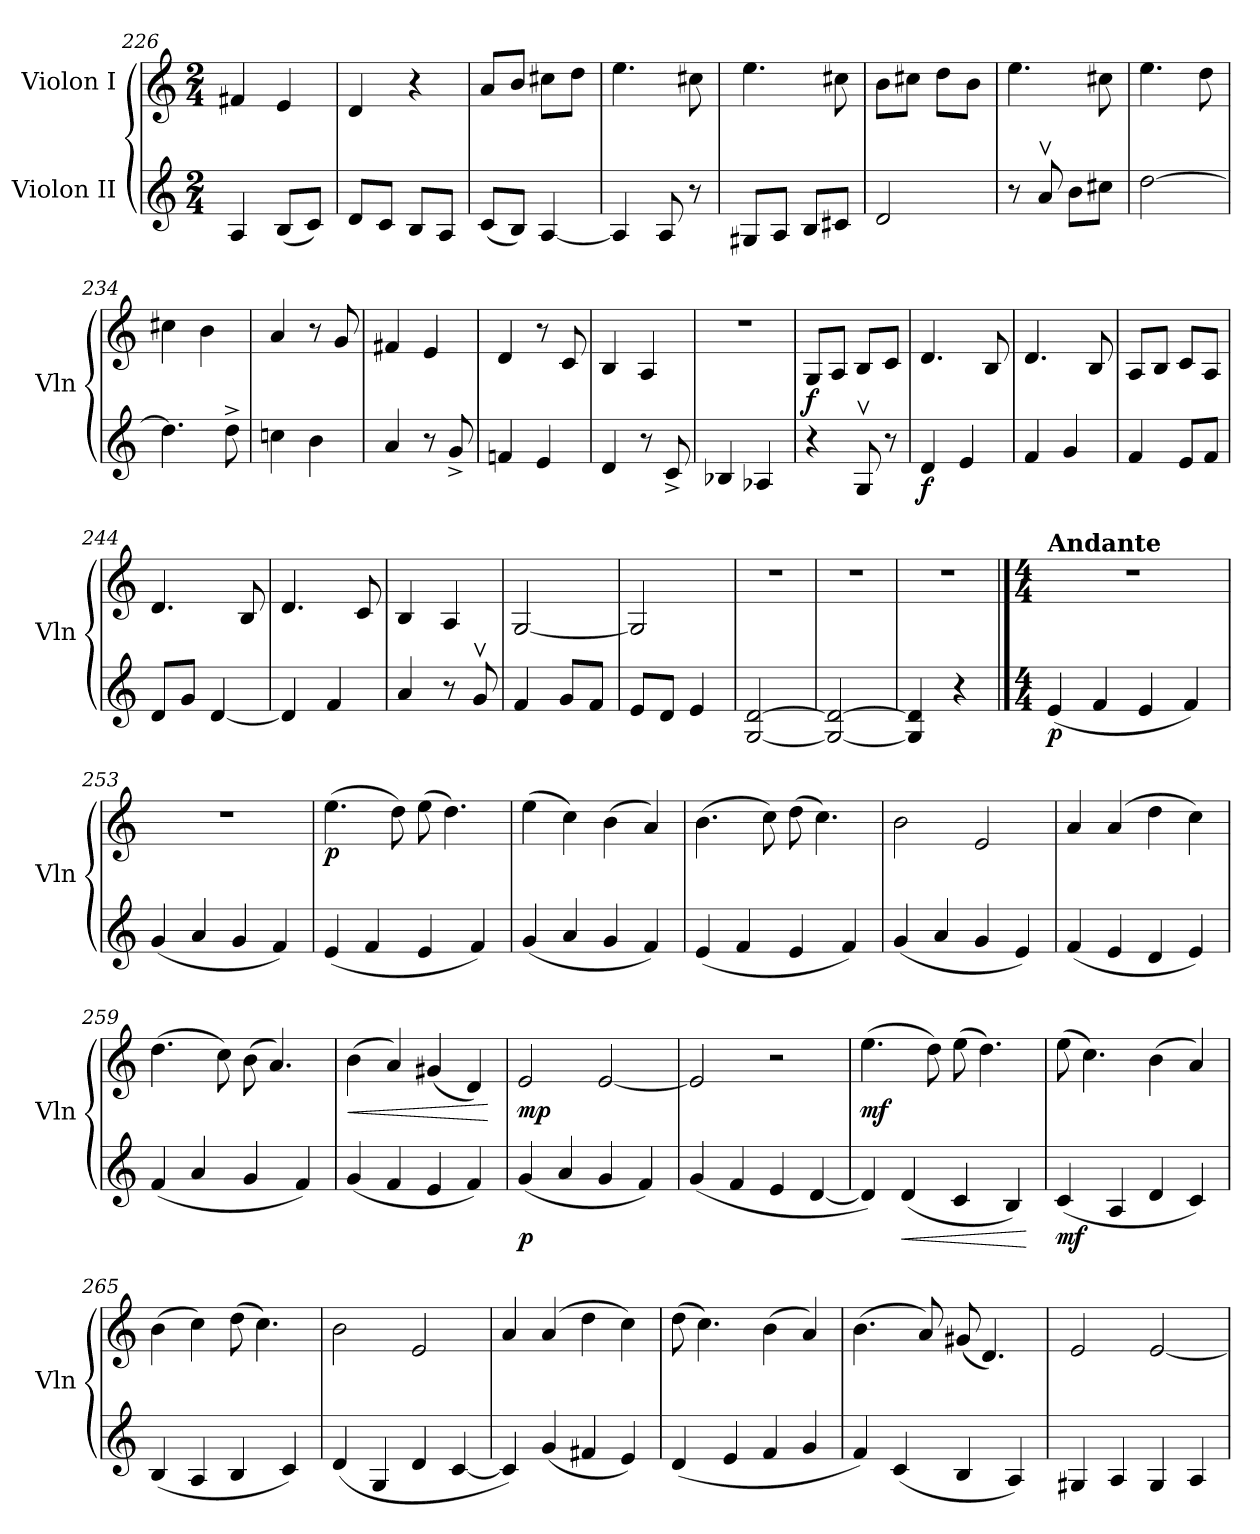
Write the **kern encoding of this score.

**kern	**dynam	**kern	**dynam
*part2	*part2	*part1	*part1
*staff2	*staff2	*staff1	*staff1
*I"Violon II	*	*I"Violon I	*
*I'Vln	*	*I'Vln	*
*clefG2	*	*clefG2	*
*k[]	*	*k[]	*
*M2/4	*	*M2/4	*
=226	=226	=226	=226
4A/	.	4f#X/	.
(<8B/L	.	4e/	.
8c/J)	.	.	.
=227	=227	=227	=227
8d/L	.	4d/	.
8c/J	.	.	.
8B/L	.	4r	.
8A/J	.	.	.
=228	=228	=228	=228
(<8c/L	.	8a/L	.
8B/J)	.	8b/J	.
[4A/	.	8cc#X\L	.
.	.	8dd\J	.
=229	=229	=229	=229
4A/]	.	4.ee\	.
8A/	.	.	.
8r	.	8cc#X\	.
=230	=230	=230	=230
8G#X/L	.	4.ee\	.
8A/J	.	.	.
8B/L	.	.	.
8c#X/J	.	8cc#X\	.
=231	=231	=231	=231
2d/	.	8b\L	.
.	.	8cc#X\J	.
.	.	8dd\L	.
.	.	8b\J	.
!!LO:PB:g=z
=232	=232	=232	=232
8r	.	4.ee\	.
8av/	.	.	.
8b\L	.	.	.
8cc#X\J	.	8cc#X\	.
=233	=233	=233	=233
[2dd\	.	4.ee\	.
.	.	8dd\	.
=234	=234	=234	=234
4.dd\]	.	4cc#X\	.
.	.	4b\	.
8dd^\	.	.	.
=235	=235	=235	=235
4ccn\	.	4a/	.
4b\	.	8r	.
.	.	8g/	.
=236	=236	=236	=236
4a/	.	4f#X/	.
8r	.	4e/	.
8g^/	.	.	.
=237	=237	=237	=237
4fn/	.	4d/	.
4e/	.	8r	.
.	.	8c/	.
=238	=238	=238	=238
4d/	.	4B/	.
8r	.	4A/	.
8c^/	.	.	.
=239	=239	=239	=239
4B-X/	.	2r	.
4A-X/	.	.	.
=240	=240	=240	=240
!	!	!	!LO:DY:b
4r	.	8G/L	f
.	.	8A/J	.
8Gv/	.	8B/L	.
8r	.	8c/J	.
=241	=241	=241	=241
!	!LO:DY:b	!	!
4d/	f	4.d/	.
4e/	.	.	.
.	.	8B/	.
=242	=242	=242	=242
4f/	.	4.d/	.
4g/	.	.	.
.	.	8B/	.
!!LO:LB:g=z
=243	=243	=243	=243
4f/	.	8A/L	.
.	.	8B/J	.
8e/L	.	8c/L	.
8f/J	.	8A/J	.
=244	=244	=244	=244
8d/L	.	4.d/	.
8g/J	.	.	.
[4d/	.	.	.
.	.	8B/	.
=245	=245	=245	=245
4d/]	.	4.d/	.
4f/	.	.	.
.	.	8c/	.
=246	=246	=246	=246
4a/	.	4B/	.
8r	.	4A/	.
8gv/	.	.	.
=247	=247	=247	=247
4f/	.	[2G/	.
8g/L	.	.	.
8f/J	.	.	.
=248	=248	=248	=248
8e/L	.	2G/]	.
8d/J	.	.	.
4e/	.	.	.
=249	=249	=249	=249
[2G/ [2d/	.	2r	.
=250	=250	=250	=250
2G/_ 2d/_	.	2r	.
=251	=251	=251	=251
4G/] 4d/]	.	2r	.
4r	.	.	.
!!LO:LB:g=z
==252	==252	==252	==252
!!LO:REH:place=s1:a:B:fs=14:t=10
*M4/4	*	*M4/4	*
*	*	*MM100	*
!	!	!LO:TX:a:B:t=Andante	!
!	!LO:DY:b	!	!
(<4e/	p	1r	.
4f/	.	.	.
4e/	.	.	.
4f/)	.	.	.
=253	=253	=253	=253
(<4g/	.	1r	.
4a/	.	.	.
4g/	.	.	.
4f/)	.	.	.
=254	=254	=254	=254
!	!	!	!LO:DY:b
(<4e/	.	(>4.ee\	p
4f/	.	.	.
.	.	8dd\)	.
4e/	.	(>8ee\	.
.	.	4.dd\)	.
4f/)	.	.	.
=255	=255	=255	=255
(<4g/	.	(>4ee\	.
4a/	.	4cc\)	.
4g/	.	(>4b\	.
4f/)	.	4a/)	.
=256	=256	=256	=256
(<4e/	.	(>4.b\	.
4f/	.	.	.
.	.	8cc\)	.
4e/	.	(>8dd\	.
.	.	4.cc\)	.
4f/)	.	.	.
=257	=257	=257	=257
(<4g/	.	2b\	.
4a/	.	.	.
4g/	.	2e/	.
4e/)	.	.	.
=258	=258	=258	=258
(<4f/	.	4a/	.
4e/	.	(>4a/	.
4d/	.	4dd\	.
4e/)	.	4cc\)	.
=259	=259	=259	=259
(<4f/	.	(>4.dd\	.
4a/	.	.	.
.	.	8cc\)	.
4g/	.	(>8b\	.
.	.	4.a/)	.
4f/)	.	.	.
=260	=260	=260	=260
!	!	!	!LO:HP:b
(<4g/	.	(>4b\	<
4f/	.	4a/)	.
4e/	.	(<4g#X/	.
4f/)	.	4d/)	.
.	.	.	[
!!LO:LB:g=z
=261	=261	=261	=261
!	!LO:DY:b	!	!LO:DY:b
(<4g/	p	2e/	mp
4a/	.	.	.
4g/	.	[2e/	.
4f/)	.	.	.
=262	=262	=262	=262
(<4g/	.	2e/]	.
4f/	.	.	.
4e/	.	2r	.
[4d/	.	.	.
=263	=263	=263	=263
!	!	!	!LO:DY:b
4d/])	.	(>4.ee\	mf
!	!LO:HP:b	!	!
(<4d/	<	.	.
.	.	8dd\)	.
4c/	.	(>8ee\	.
.	.	4.dd\)	.
4B/)	.	.	.
.	[	.	.
=264	=264	=264	=264
!	!LO:DY:b	!	!
(<4c/	mf	(>8ee\	.
.	.	4.cc\)	.
4A/	.	.	.
4d/	.	(>4b\	.
4c/)	.	4a/)	.
=265	=265	=265	=265
(<4B/	.	(>4b\	.
4A/	.	4cc\)	.
4B/	.	(>8dd\	.
.	.	4.cc\)	.
4c/)	.	.	.
=266	=266	=266	=266
(<4d/	.	2b\	.
4G/	.	.	.
4d/	.	2e/	.
[4c/	.	.	.
=267	=267	=267	=267
4c/])	.	4a/	.
(<4g/	.	(>4a/	.
4f#X/	.	4dd\	.
4e/)	.	4cc\)	.
=268	=268	=268	=268
(<4d/	.	(>8dd\	.
.	.	4.cc\)	.
4e/	.	.	.
4f/	.	(>4b\	.
4g/	.	4a/)	.
!!LO:LB:g=z
=269	=269	=269	=269
4f/)	.	(>4.b\	.
(<4c/	.	.	.
.	.	8a/)	.
4B/	.	(<8g#X/	.
.	.	4.d/)	.
4A/)	.	.	.
=270	=270	=270	=270
4G#X/	.	2e/	.
4A/	.	.	.
4G#/	.	[2e/	.
4A/	.	.	.
=	=	=	=
*-	*-	*-	*-
